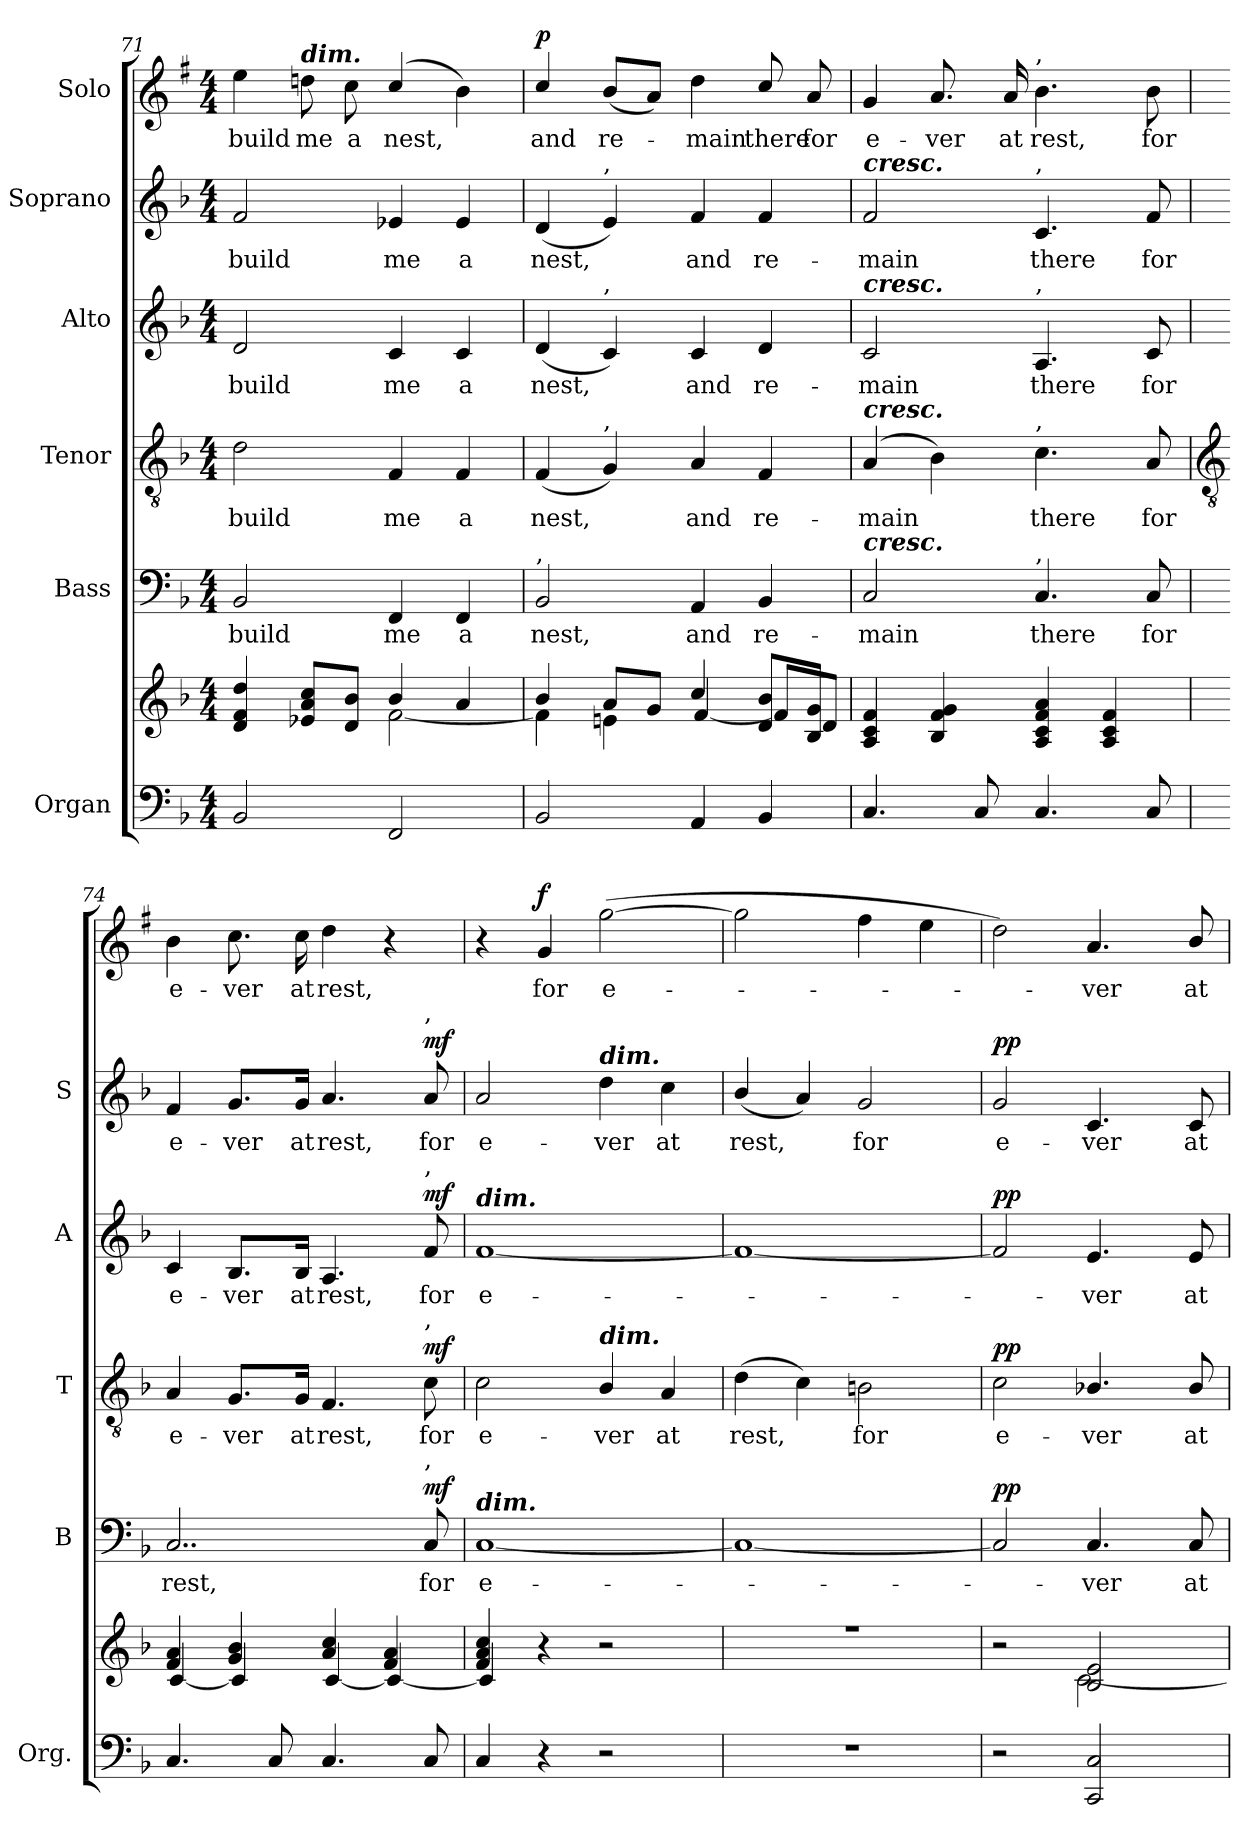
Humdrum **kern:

**kern	**kern	**kern	**text	**dynam	**kern	**text	**dynam	**kern	**text	**dynam	**kern	**text	**dynam	**kern	**text	**dynam
*part6	*part6	*part5	*part5	*part5	*part4	*part4	*part4	*part3	*part3	*part3	*part2	*part2	*part2	*part1	*part1	*part1
*staff7	*staff6	*staff5	*staff5	*staff5	*staff4	*staff4	*staff4	*staff3	*staff3	*staff3	*staff2	*staff2	*staff2	*staff1	*staff1	*staff1
*I"Organ	*	*I"Bass	*	*	*I"Tenor	*	*	*I"Alto	*	*	*I"Soprano	*	*	*I"Solo	*	*
*I'Org.	*	*I'B	*	*	*I'T	*	*	*I'A	*	*	*I'S	*	*	*	*	*
*clefF4	*clefG2	*clefF4	*	*	*clefGv2	*	*	*clefG2	*	*	*clefG2	*	*	*clefG2	*	*
*	*	*	*	*	*	*	*	*	*	*	*	*	*	*ITrd1c2	*	*
*k[b-]	*k[b-]	*k[b-]	*	*	*k[b-]	*	*	*k[b-]	*	*	*k[b-]	*	*	*k[b-]	*	*
*F:	*F:	*F:	*	*	*F:	*	*	*F:	*	*	*F:	*	*	*F:	*	*
*M4/4	*M4/4	*M4/4	*	*	*M4/4	*	*	*M4/4	*	*	*M4/4	*	*	*M4/4	*	*
=71	=71	=71	=71	=71	=71	=71	=71	=71	=71	=71	=71	=71	=71	=71	=71	=71
*	*^	*	*	*	*	*	*	*	*	*	*	*	*	*	*	*
!	!	!	!	!LO:LY:b	!	!	!LO:LY:b	!	!	!LO:LY:b	!	!	!LO:LY:b	!	!	!LO:LY:b	!
2BB-	4d/ 4f/ 4dd/	2ryy	2BB-	build	.	2d	build	.	2d	build	.	2f	build	.	4dd	build	.
!	!	!	!	!	!	!	!	!	!	!	!	!	!	!	!LO:TX:a:Bi:t=dim.	!	!
!	!	!	!	!	!	!	!	!	!	!	!	!	!	!	!	!LO:LY:b	!
.	8e-X/ 8a/ 8cc/L	.	.	.	.	.	.	.	.	.	.	.	.	.	8ccn	me	.
!	!	!	!	!	!	!	!	!	!	!	!	!	!	!	!	!LO:LY:b	!
.	8d/ 8b-/J	.	.	.	.	.	.	.	.	.	.	.	.	.	8b-	a	.
!	!	!	!	!LO:LY:b	!	!	!LO:LY:b	!	!	!LO:LY:b	!	!	!LO:LY:b	!	!	!LO:LY:b	!
2FF	4b-/	[2f	4FF	me	.	4F	me	.	4c	me	.	4e-X	me	.	(<4b-/	nest,	.
!	!	!	!	!LO:LY:b	!	!	!LO:LY:b	!	!	!LO:LY:b	!	!	!LO:LY:b	!	!	!	!
.	4a/	.	4FF	a	.	4F	a	.	4c	a	.	4e-	a	.	4a)	.	.
=72	=72	=72	=72	=72	=72	=72	=72	=72	=72	=72	=72	=72	=72	=72	=72	=72	=72
!	!	!	!LO:TX:a:t=,	!	!	!	!	!	!	!	!	!	!	!	!	!	!
!	!	!	!	!LO:LY:b	!	!	!LO:LY:b	!	!	!LO:LY:b	!	!	!LO:LY:b	!	!	!LO:LY:b	!LO:DY:b
2BB-/	4b-/	4f\]	2BB-	nest,	.	(<4F	nest,	.	(<4d	nest,	.	(<4d	nest,	.	4b-/	and	p
!	!	!	!	!	!	!	!	!	!	!	!	!LO:TX:a:t=,	!	!	!	!	!
!	!	!	!	!	!	!	!	!	!LO:TX:a:t=,	!	!	!	!	!	!	!	!
!	!	!	!	!	!	!LO:TX:a:t=,	!	!	!	!	!	!	!	!	!	!	!
!	!	!	!	!	!	!	!	!	!	!	!	!	!	!	!	!LO:LY:b	!
.	8a/L	4en\	.	.	.	4G)	.	.	4c)	.	.	4e)	.	.	(<8aL	re-	.
.	8g/J	.	.	.	.	.	.	.	.	.	.	.	.	.	8gJ)	.	.
!	!	!	!	!LO:LY:b	!	!	!LO:LY:b	!	!	!LO:LY:b	!	!	!LO:LY:b	!	!	!LO:LY:b	!
4AA/	4cc/	[4f/	4AA	and	.	4A/	and	.	4c	and	.	4f	and	.	4cc	main	.
!	!	!	!	!LO:LY:b	!	!	!LO:LY:b	!	!	!LO:LY:b	!	!	!LO:LY:b	!	!	!LO:LY:b	!
4BB-/	8d/ 8b-/L	8f/L]	4BB-	re-	.	4F	re-	.	4d	re-	.	4f	re-	.	8b-/	there	.
!	!	!	!	!	!	!	!	!	!	!	!	!	!	!	!	!LO:LY:b	!
.	8B-/ 8g/J	8d/J	.	.	.	.	.	.	.	.	.	.	.	.	8g	for	.
=73	=73	=73	=73	=73	=73	=73	=73	=73	=73	=73	=73	=73	=73	=73	=73	=73	=73
!	!	!	!	!	!	!	!	!	!	!	!	!LO:TX:a:Bi:t=cresc.	!	!	!	!	!
!	!	!	!	!	!	!	!	!	!LO:TX:a:Bi:t=cresc.	!	!	!	!	!	!	!	!
!	!	!	!	!	!	!LO:TX:a:Bi:t=cresc.	!	!	!	!	!	!	!	!	!	!	!
!	!	!	!LO:TX:a:Bi:t=cresc.	!	!	!	!	!	!	!	!	!	!	!	!	!	!
!	!	!	!	!LO:LY:b	!	!	!LO:LY:b	!	!	!LO:LY:b	!	!	!LO:LY:b	!	!	!LO:LY:b	!
4.C/	4A/ 4c/ 4f/	1ryy	2C/	-main	.	(<4A	-main	.	2c	-main	.	2f	-main	.	4f	e-	.
!	!	!	!	!	!	!	!	!	!	!	!	!	!	!	!	!LO:LY:b	!
.	4B-/ 4f/ 4g/	.	.	.	.	4B-)	.	.	.	.	.	.	.	.	8.g	-ver	.
8C/	.	.	.	.	.	.	.	.	.	.	.	.	.	.	.	.	.
!	!	!	!	!	!	!	!	!	!	!	!	!	!	!	!	!LO:LY:b	!
.	.	.	.	.	.	.	.	.	.	.	.	.	.	.	16g	at	.
!	!	!	!	!	!	!	!	!	!	!	!	!	!	!	!LO:TX:a:t=,	!	!
!	!	!	!	!	!	!	!	!	!	!	!	!LO:TX:a:t=,	!	!	!	!	!
!	!	!	!	!	!	!	!	!	!LO:TX:a:t=,	!	!	!	!	!	!	!	!
!	!	!	!	!	!	!LO:TX:a:t=,	!	!	!	!	!	!	!	!	!	!	!
!	!	!	!LO:TX:a:t=,	!	!	!	!	!	!	!	!	!	!	!	!	!	!
!	!	!	!	!LO:LY:b	!	!	!LO:LY:b	!	!	!LO:LY:b	!	!	!LO:LY:b	!	!	!LO:LY:b	!
4.C/	4A/ 4c/ 4f/ 4a/	.	4.C/	there	.	4.c	there	.	4.A	there	.	4.c	there	.	4.a	rest,	.
.	4A/ 4c/ 4f/	.	.	.	.	.	.	.	.	.	.	.	.	.	.	.	.
!	!	!	!	!LO:LY:b	!	!	!LO:LY:b	!	!	!LO:LY:b	!	!	!LO:LY:b	!	!	!LO:LY:b	!
8C/	.	.	8C/	for	.	8A	for	.	8c	for	.	8f	for	.	8a	for	.
!!LO:LB:g=z
=74	=74	=74	=74	=74	=74	=74	=74	=74	=74	=74	=74	=74	=74	=74	=74	=74	=74
*	*	*	*	*	*	*clefGv2	*	*	*	*	*	*	*	*	*	*	*
*^	*	*	*	*	*	*	*	*	*	*	*	*	*	*	*	*	*
!	!	!	!	!	!LO:LY:b	!	!	!LO:LY:b	!	!	!LO:LY:b	!	!	!LO:LY:b	!	!	!LO:LY:b	!
4.C/	2.ryy	4f/ 4a/	[4c/	2..C/	rest,	.	4A/	e-	.	4c	e-	.	4f	e-	.	4a	e-	.
!	!	!	!	!	!	!	!	!LO:LY:b	!	!	!LO:LY:b	!	!	!LO:LY:b	!	!	!LO:LY:b	!
.	.	4g/ 4b-/	4c/]	.	.	.	8.G/L	-ver	.	8.B-/L	-ver	.	8.g/L	-ver	.	8.b-	-ver	.
8C/	.	.	.	.	.	.	.	.	.	.	.	.	.	.	.	.	.	.
!	!	!	!	!	!	!	!	!LO:LY:b	!	!	!LO:LY:b	!	!	!LO:LY:b	!	!	!LO:LY:b	!
.	.	.	.	.	.	.	16G/Jk	at	.	16B-/Jk	at	.	16g/Jk	at	.	16b-	at	.
!	!	!	!	!	!	!	!	!LO:LY:b	!	!	!LO:LY:b	!	!	!LO:LY:b	!	!	!LO:LY:b	!
4.C/	.	4a/ 4cc/	[4c/	.	.	.	4.F	rest,	.	4.A	rest,	.	4.a	rest,	.	4cc	rest,	.
.	4ryy	4f/ 4a/	4c/_	.	.	.	.	.	.	.	.	.	.	.	.	4r	.	.
!	!	!	!	!	!	!	!	!	!	!	!	!	!LO:TX:a:t=,	!	!	!	!	!
!	!	!	!	!	!	!	!	!	!	!LO:TX:a:t=,	!	!	!	!	!	!	!	!
!	!	!	!	!	!	!	!LO:TX:a:t=,	!	!	!	!	!	!	!	!	!	!	!
!	!	!	!	!LO:TX:a:t=,	!	!	!	!	!	!	!	!	!	!	!	!	!	!
!	!	!	!	!	!LO:LY:b	!LO:DY:b	!	!LO:LY:b	!LO:DY:b	!	!LO:LY:b	!LO:DY:b	!	!LO:LY:b	!LO:DY:b	!	!	!
8C/	.	.	.	8C/	for	mf	8c	for	mf	8f	for	mf	8a	for	mf	.	.	.
=75	=75	=75	=75	=75	=75	=75	=75	=75	=75	=75	=75	=75	=75	=75	=75	=75	=75	=75
!	!	!	!	!	!	!	!	!	!	!LO:TX:a:Bi:t=dim.	!	!	!	!	!	!	!	!
!	!	!	!	!LO:TX:a:Bi:t=dim.	!	!	!	!	!	!	!	!	!	!	!	!	!	!
!	!	!	!	!	!LO:LY:b	!	!	!LO:LY:b	!	!	!LO:LY:b	!	!	!LO:LY:b	!	!	!	!
4C/	2.ryy	4f/ 4a/ 4cc/	4c/]	[1C/	e-	.	2c	e-	.	[1f	e-	.	2a	e-	.	4r	.	.
!	!	!	!	!	!	!	!	!	!	!	!	!	!	!	!	!	!LO:LY:b	!LO:DY:b
4r	.	4r	4ryy	.	.	.	.	.	.	.	.	.	.	.	.	4f	for	f
!	!	!	!	!	!	!	!	!	!	!	!	!	!LO:TX:a:Bi:t=dim.	!	!	!	!	!
!	!	!	!	!	!	!	!LO:TX:a:Bi:t=dim.	!	!	!	!	!	!	!	!	!	!	!
!	!	!	!	!	!	!	!	!LO:LY:b	!	!	!	!	!	!LO:LY:b	!	!	!LO:LY:b	!
2r	.	2r	2ryy	.	.	.	4B-/	-ver	.	.	.	.	4dd	-ver	.	(>[2ff	e-	.
!	!	!	!	!	!	!	!	!LO:LY:b	!	!	!	!	!	!LO:LY:b	!	!	!	!
.	4ryy	.	.	.	.	.	4A	at	.	.	.	.	4cc	at	.	.	.	.
=76	=76	=76	=76	=76	=76	=76	=76	=76	=76	=76	=76	=76	=76	=76	=76	=76	=76	=76
!	!	!	!	!	!	!	!	!LO:LY:b	!	!	!	!	!	!LO:LY:b	!	!	!	!
1r	2.ryy	1r	1ryy	1C/_	.	.	(>4d	rest,	.	1f_	.	.	(<4b-/	rest,	.	2ff]	.	.
.	.	.	.	.	.	.	4c)	.	.	.	.	.	4a/)	.	.	.	.	.
!	!	!	!	!	!	!	!	!LO:LY:b	!	!	!	!	!	!LO:LY:b	!	!	!	!
.	.	.	.	.	.	.	2Bn	for	.	.	.	.	2g	for	.	4ee	.	.
.	4ryy	.	.	.	.	.	.	.	.	.	.	.	.	.	.	4dd	.	.
=77	=77	=77	=77	=77	=77	=77	=77	=77	=77	=77	=77	=77	=77	=77	=77	=77	=77	=77
!	!	!	!	!	!	!LO:DY:b	!	!LO:LY:b	!LO:DY:b	!	!	!LO:DY:b	!	!LO:LY:b	!LO:DY:b	!	!	!
2r	2.ryy	2r	2ryy	2C/]	.	pp	2c	e-	pp	2f]	.	pp	2g	e-	pp	2cc)	.	.
!	!	!	!	!	!LO:LY:b	!	!	!LO:LY:b	!	!	!LO:LY:b	!	!	!LO:LY:b	!	!	!LO:LY:b	!
2CC/ 2C/	.	2B-/ 2e/	[2c	4.C/	ver	.	4.B-X/	-ver	.	4.e	ver	.	4.c	-ver	.	4.g	ver	.
.	4ryy	.	.	.	.	.	.	.	.	.	.	.	.	.	.	.	.	.
!	!	!	!	!	!LO:LY:b	!	!	!LO:LY:b	!	!	!LO:LY:b	!	!	!LO:LY:b	!	!	!LO:LY:b	!
.	.	.	.	8C/	at	.	8B-/	at	.	8e	at	.	8c	at	.	8a/	at	.
*v	*v	*	*	*	*	*	*	*	*	*	*	*	*	*	*	*	*	*
*	*v	*v	*	*	*	*	*	*	*	*	*	*	*	*	*	*	*
=	=	=	=	=	=	=	=	=	=	=	=	=	=	=	=	=
*-	*-	*-	*-	*-	*-	*-	*-	*-	*-	*-	*-	*-	*-	*-	*-	*-
